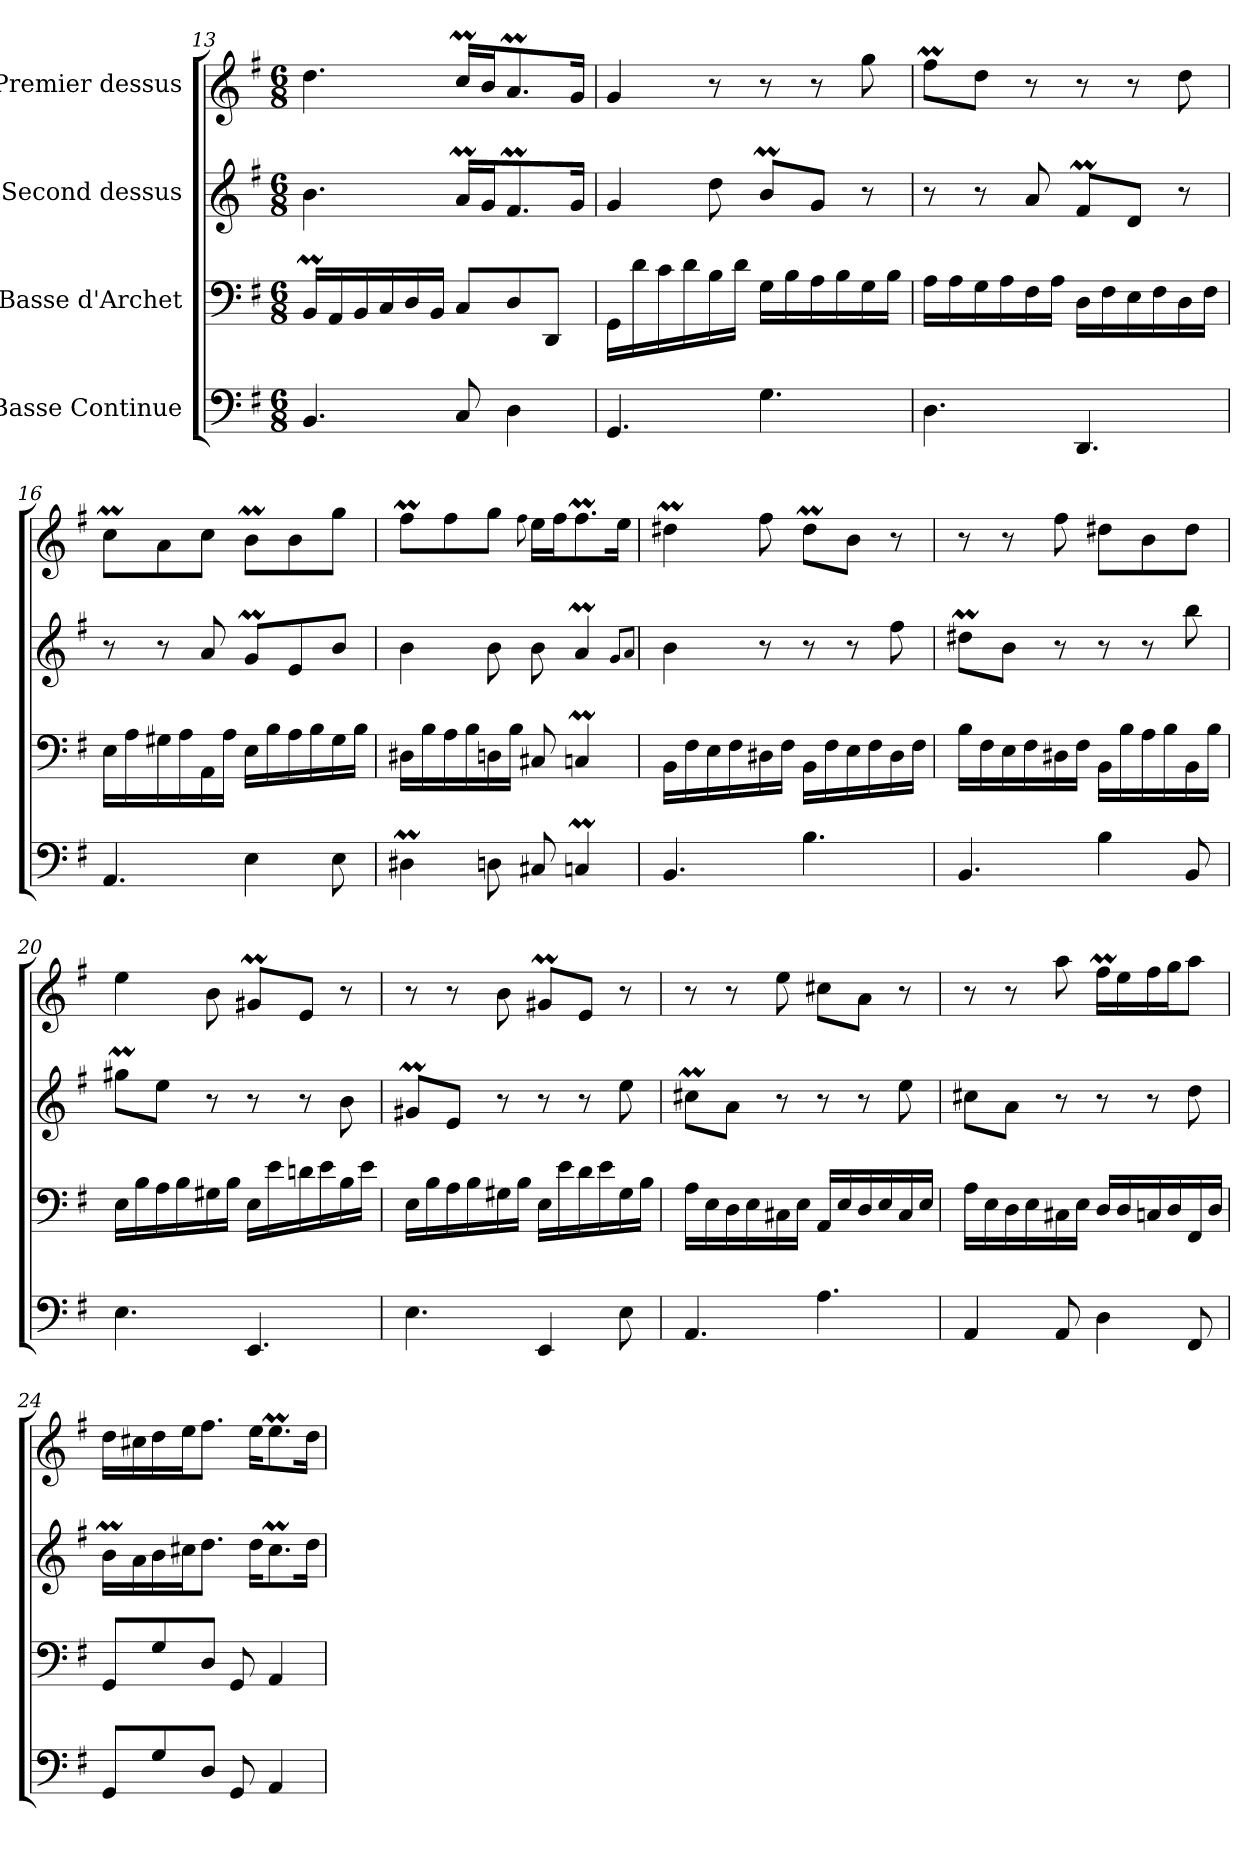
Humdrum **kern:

**kern	**kern	**kern	**kern
*part4	*part3	*part2	*part1
*staff4	*staff3	*staff2	*staff1
*I"Basse Continue	*I"Basse d'Archet	*I"Second dessus	*I"Premier dessus
!!LO:LB:g=z
*clefF4	*clefF4	*clefG2	*clefG2
*k[f#]	*k[f#]	*k[f#]	*k[f#]
*G:	*G:	*G:	*G:
*M6/8	*M6/8	*M6/8	*M6/8
=13	=13	=13	=13
4.BB/	16BBm/LL	4.b\	4.dd\
.	16AA/	.	.
.	16BB/	.	.
.	16C/	.	.
.	16D/	.	.
.	16BB/JJ	.	.
8C/	8C/L	16aM/LL	16ccM/LL
.	.	16g/J	16b/J
4D\	8D/	8.f#m/	8.aM/
.	8DD/J	.	.
.	.	16g/Jk	16g/Jk
=14	=14	=14	=14
4.GG/	16GG\LL	4g/	4g/
.	16d\	.	.
.	16c\	.	.
.	16d\	.	.
.	16B\	8dd\	8r
.	16d\JJ	.	.
4.G\	16G\LL	8bm/L	8r
.	16B\	.	.
.	16A\	8g/J	8r
.	16B\	.	.
.	16G\	8r	8gg\
.	16B\JJ	.	.
=15	=15	=15	=15
4.D\	16A\LL	8r	8ff#m\L
.	16A\	.	.
.	16G\	8r	8dd\J
.	16A\	.	.
.	16F#\	8a/	8r
.	16A\JJ	.	.
4.DD/	16D\LL	8f#m/L	8r
.	16F#\	.	.
.	16E\	8d/J	8r
.	16F#\	.	.
.	16D\	8r	8dd\
.	16F#\JJ	.	.
=16	=16	=16	=16
4.AA/	16E\LL	8r	8ccM\L
.	16A\	.	.
.	16G#X\	8r	8a\
.	16A\	.	.
.	16AA\	8a/	8cc\J
.	16A\JJ	.	.
4E\	16E\LL	8gM/L	8bm\L
.	16B\	.	.
.	16A\	8e/	8b\
.	16B\	.	.
8E\	16G#\	8b/J	8gg\J
.	16B\JJ	.	.
!!LO:PB:g=z
=17	=17	=17	=17
4D#Xm\	16D#X\LL	4b\	8ff#m\L
.	16B\	.	.
.	16A\	.	8ff#\
.	16B\	.	.
8Dn\	16Dn\	8b\	8gg\J
.	16B\JJ	.	.
.	.	.	8qqff#\
8C#X/	8C#X/	8b\	16ee\LL
.	.	.	16ff#\J
4CnM/	4CnM/	4aM/	8.ff#m\
.	.	.	16ee\Jk
.	.	8qqg/L	.
.	.	8qqa/J	.
=18	=18	=18	=18
4.BB/	16BB\LL	4b\	4dd#Xm\
.	16F#\	.	.
.	16E\	.	.
.	16F#\	.	.
.	16D#X\	8r	8ff#\
.	16F#\JJ	.	.
4.B\	16BB\LL	8r	8dd#m\L
.	16F#\	.	.
.	16E\	8r	8b\J
.	16F#\	.	.
.	16D#\	8ff#\	8r
.	16F#\JJ	.	.
=19	=19	=19	=19
4.BB/	16B\LL	8dd#Xm\L	8r
.	16F#\	.	.
.	16E\	8b\J	8r
.	16F#\	.	.
.	16D#X\	8r	8ff#\
.	16F#\JJ	.	.
4B\	16BB\LL	8r	8dd#X\L
.	16B\	.	.
.	16A\	8r	8b\
.	16B\	.	.
8BB/	16BB\	8bb\	8dd#\J
.	16B\JJ	.	.
=20	=20	=20	=20
4.E\	16E\LL	8gg#Xm\L	4ee\
.	16B\	.	.
.	16A\	8ee\J	.
.	16B\	.	.
.	16G#X\	8r	8b\
.	16B\JJ	.	.
4.EE/	16E\LL	8r	8g#Xm/L
.	16e\	.	.
.	16dn\	8r	8e/J
.	16e\	.	.
.	16B\	8b\	8r
.	16e\JJ	.	.
!!LO:LB:g=z
=21	=21	=21	=21
4.E\	16E\LL	8g#Xm/L	8r
.	16B\	.	.
.	16A\	8e/J	8r
.	16B\	.	.
.	16G#X\	8r	8b\
.	16B\JJ	.	.
4EE/	16E\LL	8r	8g#Xm/L
.	16e\	.	.
.	16d\	8r	8e/J
.	16e\	.	.
8E\	16G#\	8ee\	8r
.	16B\JJ	.	.
=22	=22	=22	=22
4.AA/	16A\LL	8cc#Xm\L	8r
.	16E\	.	.
.	16D\	8a\J	8r
.	16E\	.	.
.	16C#X\	8r	8ee\
.	16E\JJ	.	.
4.A\	16AA/LL	8r	8cc#X\L
.	16E/	.	.
.	16D/	8r	8a\J
.	16E/	.	.
.	16C#/	8ee\	8r
.	16E/JJ	.	.
=23	=23	=23	=23
4AA/	16A\LL	8cc#X\L	8r
.	16E\	.	.
.	16D\	8a\J	8r
.	16E\	.	.
8AA/	16C#X\	8r	8aa\
.	16E\JJ	.	.
4D\	16D/LL	8r	16ff#m\LL
.	16D/	.	16ee\
.	16Cn/	8r	16ff#\
.	16D/	.	16gg\J
8FF#/	16FF#/	8dd\	8aa\J
.	16D/JJ	.	.
=24	=24	=24	=24
8GG/L	8GG/L	16bm\LL	16dd\LL
.	.	16a\	16cc#X\
8G/	8G/	16b\	16dd\
.	.	16cc#X\J	16ee\J
8D/J	8D/J	8.dd\J	8.ff#\J
8GG/	8GG/	.	.
.	.	16dd\KL	16ee\KL
4AA/	4AA/	8.cc#m\	8.eeM\
.	.	16dd\Jk	16dd\Jk
=	=	=	=
*-	*-	*-	*-
